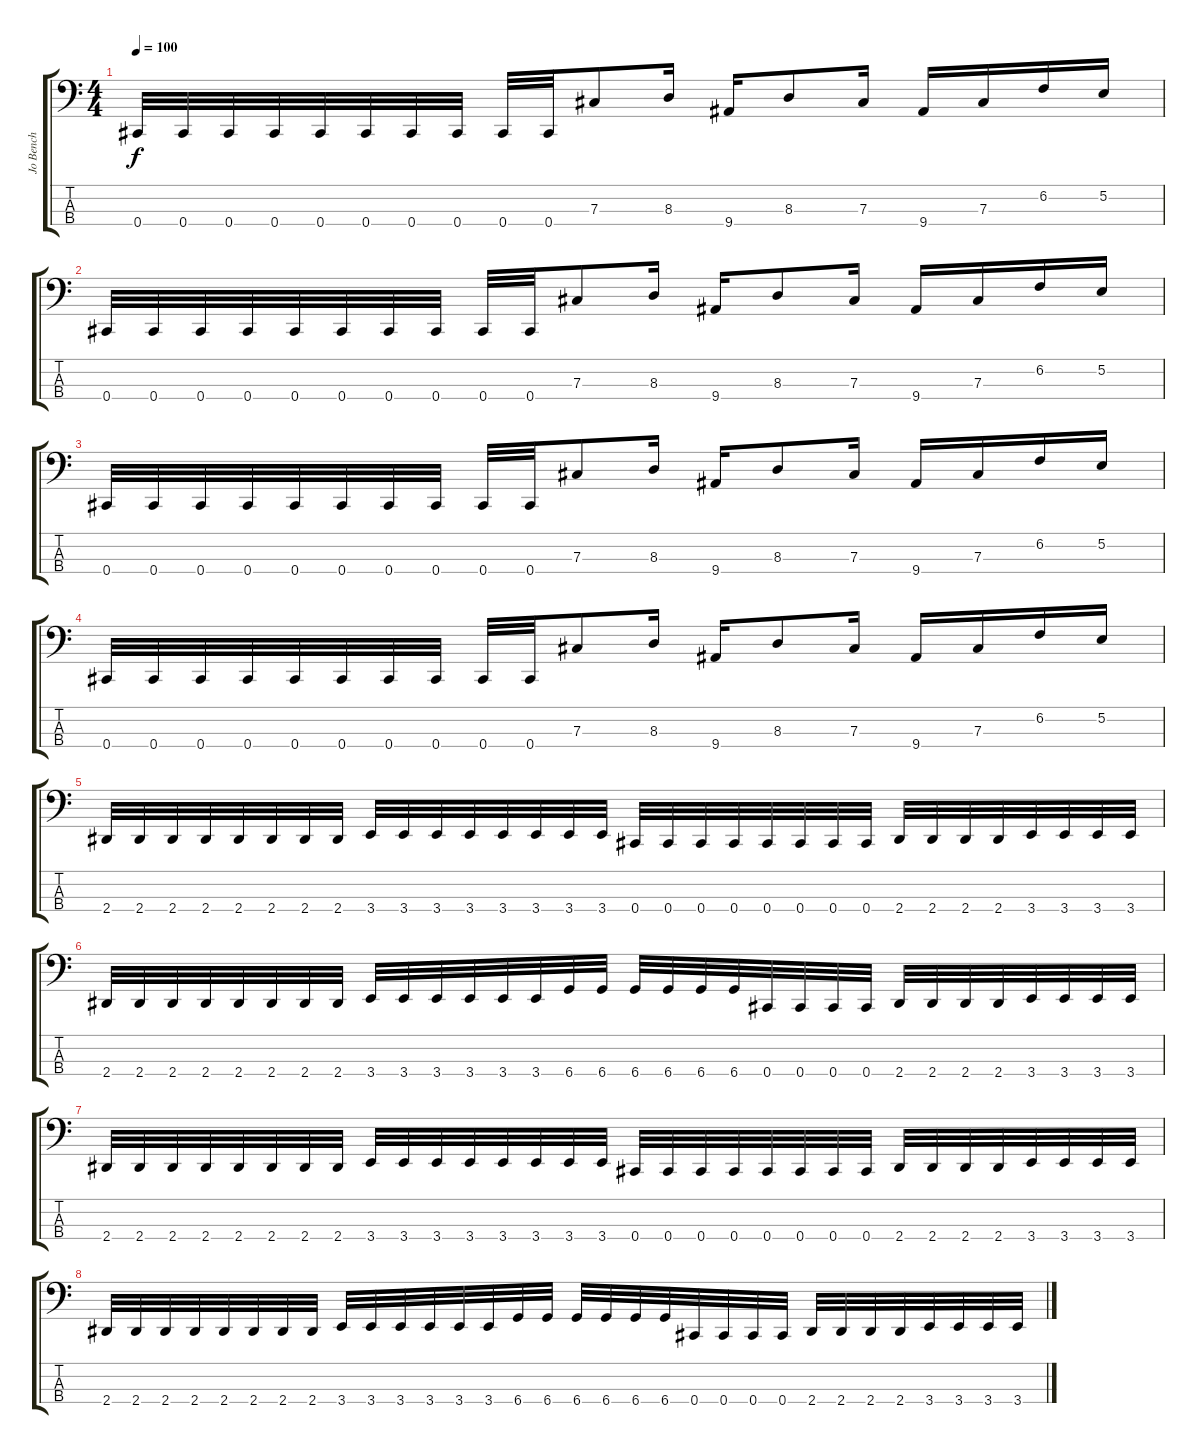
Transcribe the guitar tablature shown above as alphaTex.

\track ("Jo Bench" "Jo Bench") {instrument electricbassfinger}
\staff {score tabs}
\tuning (E2 B1 Gb1 Db1) {hide}
\ts (4 4)
\tempo 100
\clef f4
\ks c
0.4.32{dy f} 0.4.32 0.4.32 0.4.32 0.4.32 0.4.32 0.4.32 0.4.32 0.4.32 0.4.32 7.3.8 8.3.16 9.4.16 8.3.8 7.3.16 9.4.16 7.3.16 6.2.16 5.2.16 |
0.4.32 0.4.32 0.4.32 0.4.32 0.4.32 0.4.32 0.4.32 0.4.32 0.4.32 0.4.32 7.3.8 8.3.16 9.4.16 8.3.8 7.3.16 9.4.16 7.3.16 6.2.16 5.2.16 |
0.4.32 0.4.32 0.4.32 0.4.32 0.4.32 0.4.32 0.4.32 0.4.32 0.4.32 0.4.32 7.3.8 8.3.16 9.4.16 8.3.8 7.3.16 9.4.16 7.3.16 6.2.16 5.2.16 |
0.4.32 0.4.32 0.4.32 0.4.32 0.4.32 0.4.32 0.4.32 0.4.32 0.4.32 0.4.32 7.3.8 8.3.16 9.4.16 8.3.8 7.3.16 9.4.16 7.3.16 6.2.16 5.2.16 |
2.4.32 2.4.32 2.4.32 2.4.32 2.4.32 2.4.32 2.4.32 2.4.32 3.4.32 3.4.32 3.4.32 3.4.32 3.4.32 3.4.32 3.4.32 3.4.32 0.4.32 0.4.32 0.4.32 0.4.32 0.4.32 0.4.32 0.4.32 0.4.32 2.4.32 2.4.32 2.4.32 2.4.32 3.4.32 3.4.32 3.4.32 3.4.32 |
2.4.32 2.4.32 2.4.32 2.4.32 2.4.32 2.4.32 2.4.32 2.4.32 3.4.32 3.4.32 3.4.32 3.4.32 3.4.32 3.4.32 6.4.32 6.4.32 6.4.32 6.4.32 6.4.32 6.4.32 0.4.32 0.4.32 0.4.32 0.4.32 2.4.32 2.4.32 2.4.32 2.4.32 3.4.32 3.4.32 3.4.32 3.4.32 |
2.4.32 2.4.32 2.4.32 2.4.32 2.4.32 2.4.32 2.4.32 2.4.32 3.4.32 3.4.32 3.4.32 3.4.32 3.4.32 3.4.32 3.4.32 3.4.32 0.4.32 0.4.32 0.4.32 0.4.32 0.4.32 0.4.32 0.4.32 0.4.32 2.4.32 2.4.32 2.4.32 2.4.32 3.4.32 3.4.32 3.4.32 3.4.32 |
2.4.32 2.4.32 2.4.32 2.4.32 2.4.32 2.4.32 2.4.32 2.4.32 3.4.32 3.4.32 3.4.32 3.4.32 3.4.32 3.4.32 6.4.32 6.4.32 6.4.32 6.4.32 6.4.32 6.4.32 0.4.32 0.4.32 0.4.32 0.4.32 2.4.32 2.4.32 2.4.32 2.4.32 3.4.32 3.4.32 3.4.32 3.4.32
